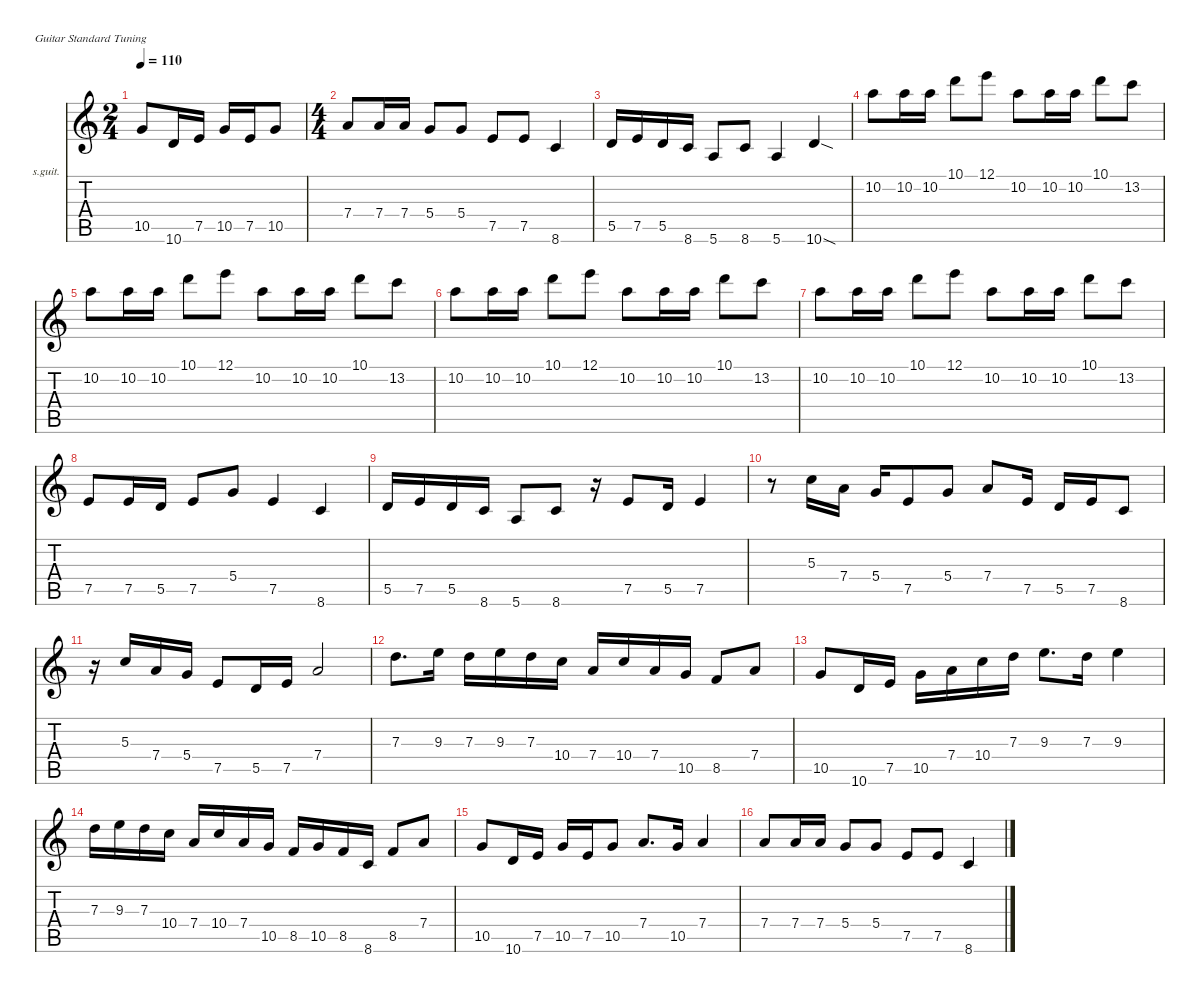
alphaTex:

\hideDynamics
\bracketExtendMode nobrackets
\firstSystemTrackNameOrientation horizontal
\otherSystemsTrackNameOrientation horizontal
\track ("赖达祎" "s.guit.") {instrument acousticguitarsteel}
\staff {score tabs}
\tuning (E4 B3 G3 D3 A2 E2)
\ts (2 4)
\beaming (8 2 2)
\tempo 110
\clef g2
\ks c
10.5.8{dy f} 10.6.16 7.5.16 10.5.16 7.5.16 10.5.8 |
\ts (4 4)
\beaming (8 2 2 2 2)
7.4.8 7.4.16 7.4.16 5.4.8 5.4.8 7.5.8 7.5.8 8.6.4 |
5.5.16 7.5.16 5.5.16 8.6.16 5.6.8 8.6.8 5.6.4 10.6{sod}.4 |
10.2.8 10.2.16 10.2.16 10.1.8 12.1.8 10.2.8 10.2.16 10.2.16 10.1.8 13.2.8 |
10.2.8 10.2.16 10.2.16 10.1.8 12.1.8 10.2.8 10.2.16 10.2.16 10.1.8 13.2.8 |
10.2.8 10.2.16 10.2.16 10.1.8 12.1.8 10.2.8 10.2.16 10.2.16 10.1.8 13.2.8 |
10.2.8 10.2.16 10.2.16 10.1.8 12.1.8 10.2.8 10.2.16 10.2.16 10.1.8 13.2.8 |
7.5.8 7.5.16 5.5.16 7.5.8 5.4.8 7.5.4 8.6.4 |
5.5.16 7.5.16 5.5.16 8.6.16 5.6.8 8.6.8 r.16 7.5.8 5.5.16 7.5.4 |
r.8 5.3.16 7.4.16 5.4.16 7.5.8 5.4.8 7.4.8 7.5.16 5.5.16 7.5.16 8.6.8 |
r.16 5.3.16 7.4.16 5.4.16 7.5.8 5.5.16 7.5.16 7.4.2 |
7.3.8{d} 9.3.16 7.3.16 9.3.16 7.3.16 10.4.16 7.4.16 10.4.16 7.4.16 10.5.16 8.5.8 7.4.8 |
10.5.8 10.6.16 7.5.16 10.5.16 7.4.16 10.4.16 7.3.16 9.3.8{d} 7.3.16 9.3.4 |
7.3.16 9.3.16 7.3.16 10.4.16 7.4.16 10.4.16 7.4.16 10.5.16 8.5.16 10.5.16 8.5.16 8.6.16 8.5.8 7.4.8 |
10.5.8 10.6.16 7.5.16 10.5.16 7.5.16 10.5.8 7.4.8{d} 10.5.16 7.4.4 |
7.4.8 7.4.16 7.4.16 5.4.8 5.4.8 7.5.8 7.5.8 8.6.4
